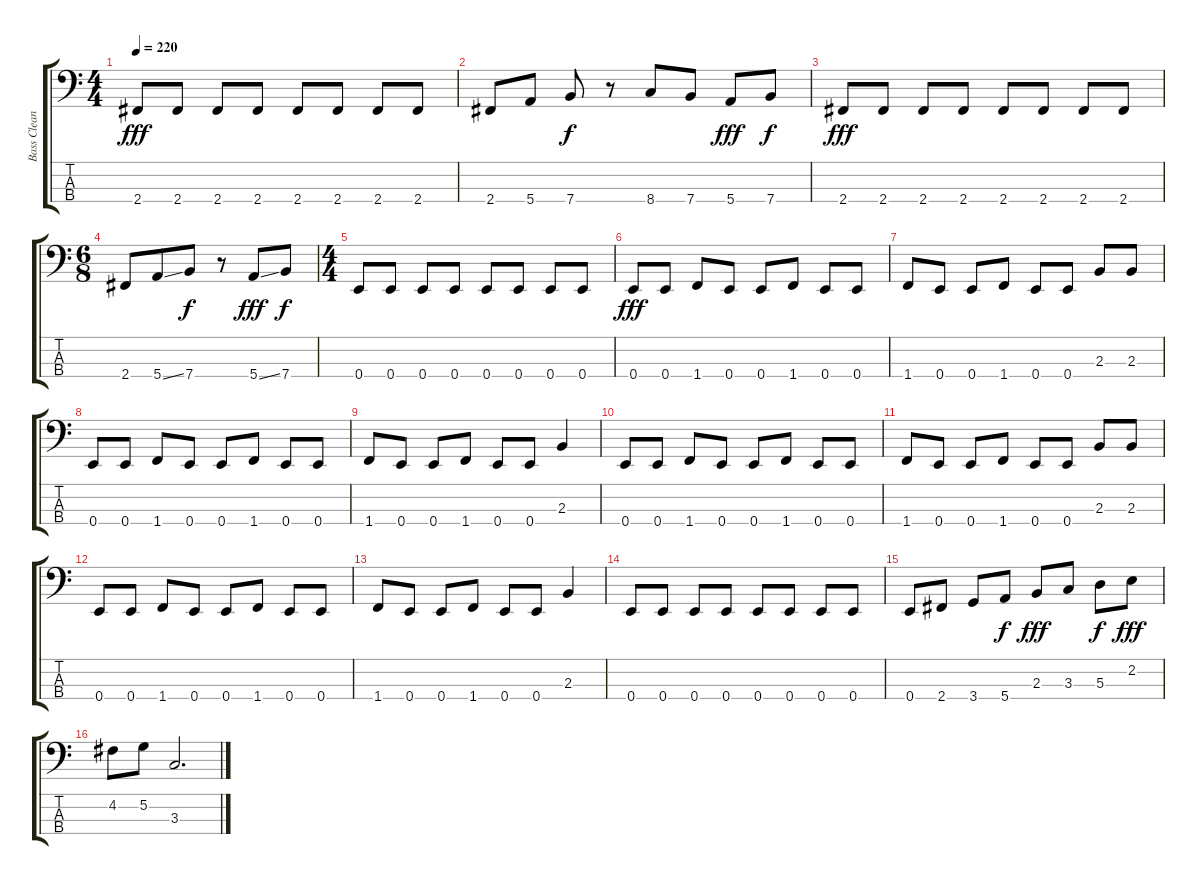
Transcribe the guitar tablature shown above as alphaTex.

\track ("Bass Clean OK!" "Bass Clean") {instrument electricbassfinger}
\staff {score tabs}
\tuning (G2 D2 A1 E1) {hide}
\ts (4 4)
\tempo 220
\clef f4
\ks c
2.4.8{dy fff} 2.4.8 2.4.8 2.4.8 2.4.8 2.4.8 2.4.8 2.4.8 |
2.4.8 5.4.8 7.4.8{dy f} r.8 8.4.8 7.4.8 5.4.8{dy fff} 7.4.8{dy f} |
2.4.8{dy fff} 2.4.8 2.4.8 2.4.8 2.4.8 2.4.8 2.4.8 2.4.8 |
\ts (6 8)
2.4.8 5.4{ss}.8 7.4.8{dy f} r.8 5.4{ss}.8{dy fff} 7.4.8{dy f} |
\ts (4 4)
0.4.8 0.4.8 0.4.8 0.4.8 0.4.8 0.4.8 0.4.8 0.4.8 |
0.4.8{dy fff} 0.4.8 1.4.8 0.4.8 0.4.8 1.4.8 0.4.8 0.4.8 |
1.4.8 0.4.8 0.4.8 1.4.8 0.4.8 0.4.8 2.3.8 2.3.8 |
0.4.8 0.4.8 1.4.8 0.4.8 0.4.8 1.4.8 0.4.8 0.4.8 |
1.4.8 0.4.8 0.4.8 1.4.8 0.4.8 0.4.8 2.3.4 |
0.4.8 0.4.8 1.4.8 0.4.8 0.4.8 1.4.8 0.4.8 0.4.8 |
1.4.8 0.4.8 0.4.8 1.4.8 0.4.8 0.4.8 2.3.8 2.3.8 |
0.4.8 0.4.8 1.4.8 0.4.8 0.4.8 1.4.8 0.4.8 0.4.8 |
1.4.8 0.4.8 0.4.8 1.4.8 0.4.8 0.4.8 2.3.4 |
0.4.8 0.4.8 0.4.8 0.4.8 0.4.8 0.4.8 0.4.8 0.4.8 |
0.4.8 2.4.8 3.4.8 5.4.8{dy f} 2.3.8{dy fff} 3.3.8 5.3.8{dy f} 2.2.8{dy fff} |
4.2.8 5.2.8 3.3.2{d}
